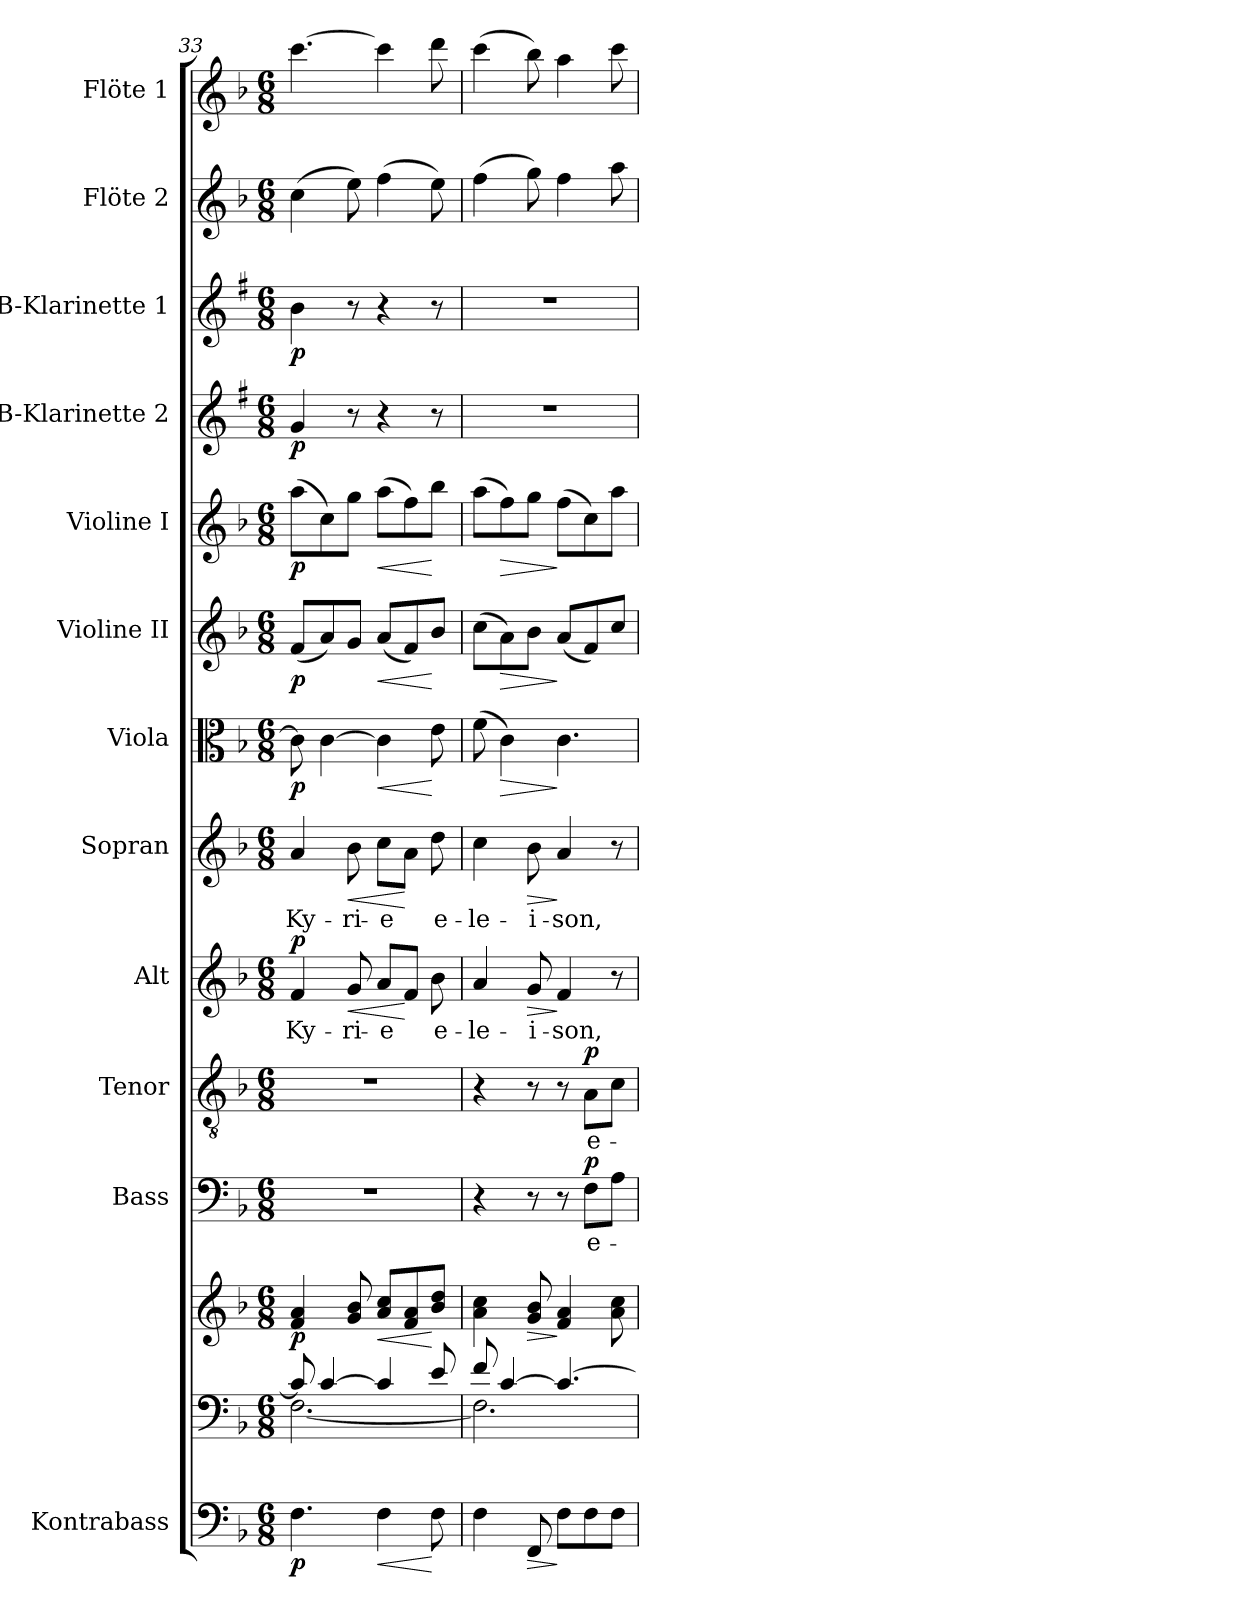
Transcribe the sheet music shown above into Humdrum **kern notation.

**kern	**dynam	**kern	**kern	**dynam	**kern	**text	**dynam	**kern	**text	**dynam	**kern	**text	**dynam	**kern	**text	**dynam	**kern	**dynam	**kern	**dynam	**kern	**dynam	**kern	**dynam	**kern	**dynam	**kern	**kern
*part13	*part13	*part12	*part12	*part12	*part11	*part11	*part11	*part10	*part10	*part10	*part9	*part9	*part9	*part8	*part8	*part8	*part7	*part7	*part6	*part6	*part5	*part5	*part4	*part4	*part3	*part3	*part2	*part1
*staff14	*staff14	*staff13	*staff12	*staff12/13	*staff11	*staff11	*staff11	*staff10	*staff10	*staff10	*staff9	*staff9	*staff9	*staff8	*staff8	*staff8	*staff7	*staff7	*staff6	*staff6	*staff5	*staff5	*staff4	*staff4	*staff3	*staff3	*staff2	*staff1
*I"Kontrabass	*	*	*	*	*I"Bass	*	*	*I"Tenor	*	*	*I"Alt	*	*	*I"Sopran	*	*	*I"Viola	*	*I"Violine II	*	*I"Violine I	*	*I"B-Klarinette 2	*	*I"B-Klarinette 1	*	*I"Flöte 2	*I"Flöte 1
*I'Kb.	*	*	*	*	*I'B.	*	*	*I'T.	*	*	*I'A.	*	*	*I'S.	*	*	*I'Vla.	*	*I'Vl. II	*	*I'Vl. I	*	*I'B Kl. 2	*	*I'B Kl. 1	*	*I'Fl. 2	*I'Fl. 1
*clefF4	*	*clefF4	*clefG2	*	*clefF4	*	*	*clefGv2	*	*	*clefG2	*	*	*clefG2	*	*	*clefC3	*	*clefG2	*	*clefG2	*	*clefG2	*	*clefG2	*	*clefG2	*clefG2
*ITrd7c12	*	*	*	*	*	*	*	*	*	*	*	*	*	*	*	*	*	*	*	*	*	*	*ITrd1c2	*	*ITrd1c2	*	*	*
*k[b-]	*	*k[b-]	*k[b-]	*	*k[b-]	*	*	*k[b-]	*	*	*k[b-]	*	*	*k[b-]	*	*	*k[b-]	*	*k[b-]	*	*k[b-]	*	*k[b-]	*	*k[b-]	*	*k[b-]	*k[b-]
*F:	*	*F:	*F:	*	*F:	*	*	*F:	*	*	*F:	*	*	*F:	*	*	*F:	*	*F:	*	*F:	*	*F:	*	*F:	*	*F:	*F:
*M6/8	*	*M6/8	*M6/8	*	*M6/8	*	*	*M6/8	*	*	*M6/8	*	*	*M6/8	*	*	*M6/8	*	*M6/8	*	*M6/8	*	*M6/8	*	*M6/8	*	*M6/8	*M6/8
=33	=33	=33	=33	=33	=33	=33	=33	=33	=33	=33	=33	=33	=33	=33	=33	=33	=33	=33	=33	=33	=33	=33	=33	=33	=33	=33	=33	=33
*	*	*^	*	*	*	*	*	*	*	*	*	*	*	*	*	*	*	*	*	*	*	*	*	*	*	*	*	*
!	!LO:DY:b	!	!	!	!LO:DY:b	!	!	!	!	!	!	!	!LO:LY:b	!LO:DY:a	!	!LO:LY:b	!	!	!LO:DY:b	!	!LO:DY:b	!	!LO:DY:b	!	!LO:DY:b	!	!LO:DY:b	!	!
4.FF\	p	8c/]	[<2.F\	4f/ 4a/	p	2.r	.	.	2.r	.	.	4f/	Ky-	p	4a/	Ky-	.	8c\]	p	(<8f/L	p	(>8aa\L	p	4f/	p	4a\	p	(>4cc\	[4.ccc\
.	.	[>4c/	.	.	.	.	.	.	.	.	.	.	.	.	.	.	.	[4c\	.	8a/)	.	8cc\)	.	.	.	.	.	.	.
!	!	!	!	!	!	!	!	!	!	!	!	!	!LO:LY:b	!LO:HP:b	!	!LO:LY:b	!LO:HP:b	!	!	!	!	!	!	!	!	!	!	!	!
.	.	.	.	8g/ 8b-/	.	.	.	.	.	.	.	8g/	-ri-	<	8b-\	-ri-	<	.	.	8g/J	.	8gg\J	.	8r	.	8r	.	8ee\)	.
!	!LO:HP:b	!	!	!	!LO:HP:b	!	!	!	!	!	!	!	!LO:LY:b	!	!	!LO:LY:b	!	!	!LO:HP:b	!	!LO:HP:b	!	!LO:HP:b	!	!	!	!	!	!
4FF\	<	4c/]	.	8a/ 8cc/L	<	.	.	.	.	.	.	8a/L	-e	.	8cc\L	-e	.	4c\]	<	(<8a/L	<	(>8aa\L	<	4r	.	4r	.	(>4ff\	4ccc\]
.	.	.	.	8f/ 8a/	.	.	.	.	.	.	.	8f/J	.	[	8a\J	.	[	.	.	8f/)	.	8ff\)	.	.	.	.	.	.	.
!	!	!	!	!	!	!	!	!	!	!	!	!	!LO:LY:b	!	!	!LO:LY:b	!	!	!	!	!	!	!	!	!	!	!	!	!
8FF\	[	8e/	.	8b-/ 8dd/J	[	.	.	.	.	.	.	8b-\	e-	.	8dd\	e-	.	8e\	[	8b-/J	[	8bb-\J	[	8r	.	8r	.	8ee\)	8ddd\
!!LO:PB:g=z
=34	=34	=34	=34	=34	=34	=34	=34	=34	=34	=34	=34	=34	=34	=34	=34	=34	=34	=34	=34	=34	=34	=34	=34	=34	=34	=34	=34	=34	=34
!	!	!	!	!	!	!	!	!	!	!	!	!	!LO:LY:b	!	!	!LO:LY:b	!	!	!	!	!	!	!	!	!	!	!	!	!
4FF\	.	8f/	2.F\]	4a\ 4cc\	.	4r	.	.	4r	.	.	4a/	-le-	.	4cc\	-le-	.	(>8f\	.	(>8cc\L	.	(>8aa\L	.	2.r	.	2.r	.	(>4ff\	(>4ccc\
!	!	!	!	!	!	!	!	!	!	!	!	!	!	!	!	!	!	!	!LO:HP:b	!	!LO:HP:b	!	!LO:HP:b	!	!	!	!	!	!
.	.	[>4c/	.	.	.	.	.	.	.	.	.	.	.	.	.	.	.	4c\)	>	8a\)	>	8ff\)	>	.	.	.	.	.	.
!	!LO:HP:b	!	!	!	!LO:HP:b	!	!	!	!	!	!	!	!LO:LY:b	!LO:HP:b	!	!LO:LY:b	!LO:HP:b	!	!	!	!	!	!	!	!	!	!	!	!
8FFF/	>	.	.	8g/ 8b-/	>	8r	.	.	8r	.	.	8g/	-i-	>	8b-\	-i-	>	.	.	8b-\J	.	8gg\J	.	.	.	.	.	8gg\)	8bb-\)
!	!	!	!	!	!	!	!	!	!	!	!	!	!LO:LY:b	!	!	!LO:LY:b	!	!	!	!	!	!	!	!	!	!	!	!	!
8FF\L	]	4.c/_	.	4f/ 4a/	]	8r	.	.	8r	.	.	4f/	-son,	]	4a/	-son,	]	4.c\	]	(<8a/L	]	(>8ff\L	]	.	.	.	.	4ff\	4aa\
!	!	!	!	!	!	!	!LO:LY:b	!LO:DY:a	!	!LO:LY:b	!LO:DY:a	!	!	!	!	!	!	!	!	!	!	!	!	!	!	!	!	!	!
8FF\	.	.	.	.	.	8F\L	e-	p	8A\L	e-	p	.	.	.	.	.	.	.	.	8f/)	.	8cc\)	.	.	.	.	.	.	.
8FF\J	.	.	.	8a\ 8cc\	.	8A\J	.	.	8c\J	.	.	8r	.	.	8r	.	.	.	.	8cc/J	.	8aa\J	.	.	.	.	.	8aa\	8ccc\
*	*	*v	*v	*	*	*	*	*	*	*	*	*	*	*	*	*	*	*	*	*	*	*	*	*	*	*	*	*	*
=	=	=	=	=	=	=	=	=	=	=	=	=	=	=	=	=	=	=	=	=	=	=	=	=	=	=	=	=
*-	*-	*-	*-	*-	*-	*-	*-	*-	*-	*-	*-	*-	*-	*-	*-	*-	*-	*-	*-	*-	*-	*-	*-	*-	*-	*-	*-	*-
